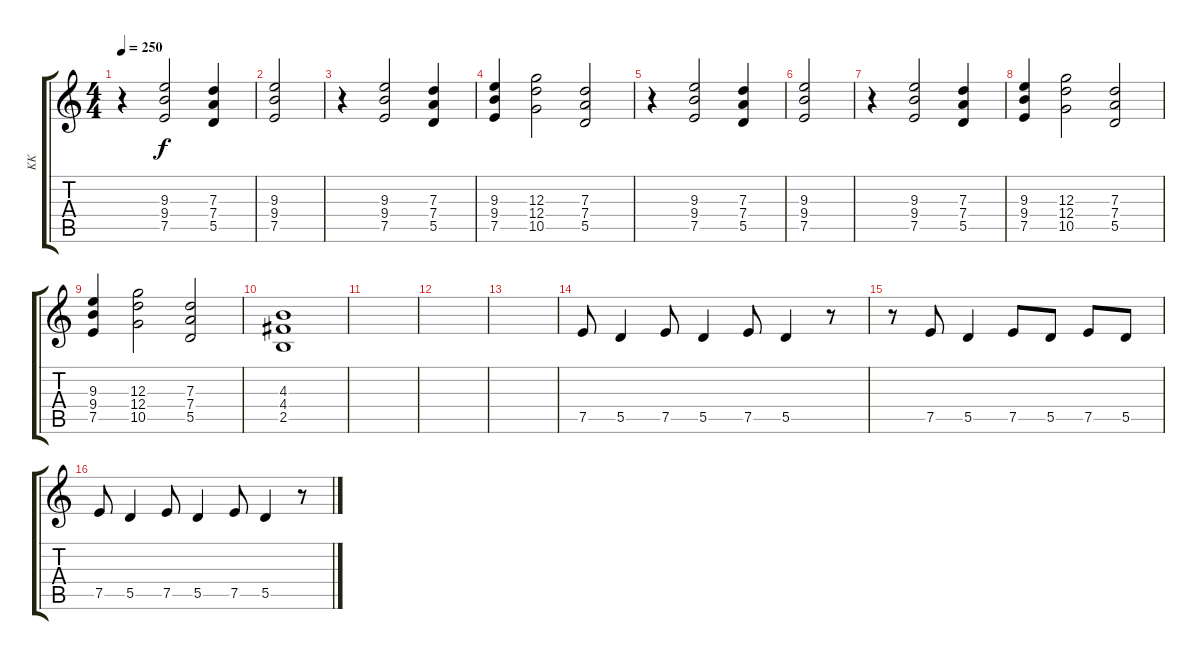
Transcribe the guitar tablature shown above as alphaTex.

\track ("KK" "KK") {instrument distortionguitar}
\staff {score tabs}
\tuning (E4 B3 G3 D3 A2 E2) {hide}
\ts (4 4)
\tempo 250
\clef g2
\ks c
r.4{dy f} (9.3 9.4 7.5).2 (7.3 7.4 5.5).4 |
(9.3 9.4 7.5).2 |
r.4 (9.3 9.4 7.5).2 (7.3 7.4 5.5).4 |
(9.3 9.4 7.5).4 (12.3 12.4 10.5).2 (7.3 7.4 5.5).2 |
r.4 (9.3 9.4 7.5).2 (7.3 7.4 5.5).4 |
(9.3 9.4 7.5).2 |
r.4 (9.3 9.4 7.5).2 (7.3 7.4 5.5).4 |
(9.3 9.4 7.5).4 (12.3 12.4 10.5).2 (7.3 7.4 5.5).2 |
(9.3 9.4 7.5).4 (12.3 12.4 10.5).2 (7.3 7.4 5.5).2 |
(4.3 4.4 2.5).1 |
|
|
|
7.5.8 5.5.4 7.5.8 5.5.4 7.5.8 5.5.4 r.8 |
r.8 7.5.8 5.5.4 7.5.8 5.5.8 7.5.8 5.5.8 |
7.5.8 5.5.4 7.5.8 5.5.4 7.5.8 5.5.4 r.8
